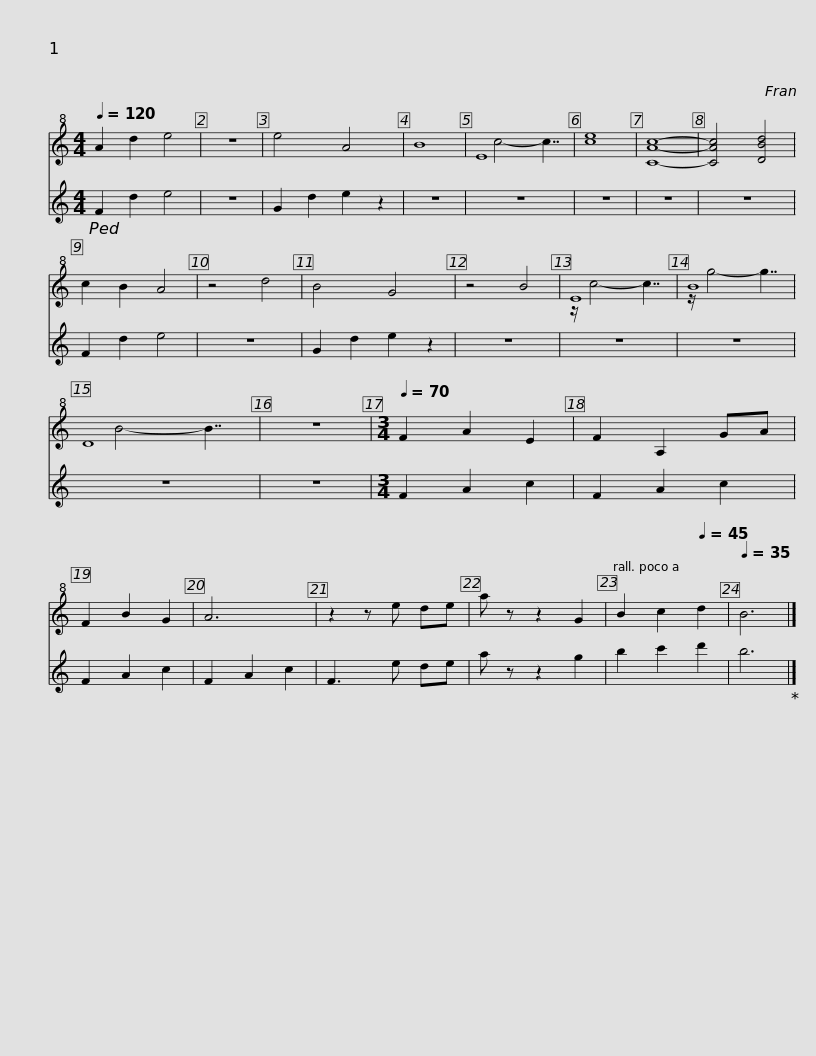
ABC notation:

X:1
%%score ( 1 2 ) 3
L:1/8
Q:1/4=120
M:4/4
I:linebreak $
K:C
V:1 treble+8
V:2 treble+8
V:3 treble
V:1
 A2 d2 e4 | z8 | e4 A4 | B8 | E8 | %5
 [ce]8 | [CAc]8- | [CAc]4 [DBd]4 | c2 B2 A4 | z4 d4 | %10
 B4 G4 |$ z4 B4 | E8 | B8 | D8 | %15
 z8 |[M:3/4][Q:1/4=70] F2 A2 E2 | F2 A,2 GA | F2 B2 G2 | A6 | %20
 z2 z e de |$ a z z2 G2 |[Q:1/4=65] B2[Q:1/4=55] c2[Q:1/4=45] d2 |[Q:1/4=35] B6 |] %24
V:2
 x8 | x8 | x8 | x8 | x/ c4- c7/2 | %5
 x8 | x8 | x8 | x8 | x8 | %10
 x8 |$ x8 | z/ c4- c7/2 | z/ g4- g7/2 | x/ B4- B7/2 | %15
 x8 |[M:3/4] x6 | x6 | x6 | x6 | %20
 x6 |$ x6 | x6 | x6 |] %24
V:3
!ped! F2 d2 e4 | z8 | G2 d2 e2 z2 | z8 | z8 | %5
 z8 | z8 | z8 | F2 d2 e4 | z8 | %10
 G2 d2 e2 z2 |$ z8 | z8 | z8 | z8 | %15
 z8 |[M:3/4] F2 A2 c2 | F2 A2 c2 | F2 A2 c2 | F2 A2 c2 | %20
 F3 e de |$ a z z2 g2 | b2 c'2 d'2 | b6!ped-up! |] %24
